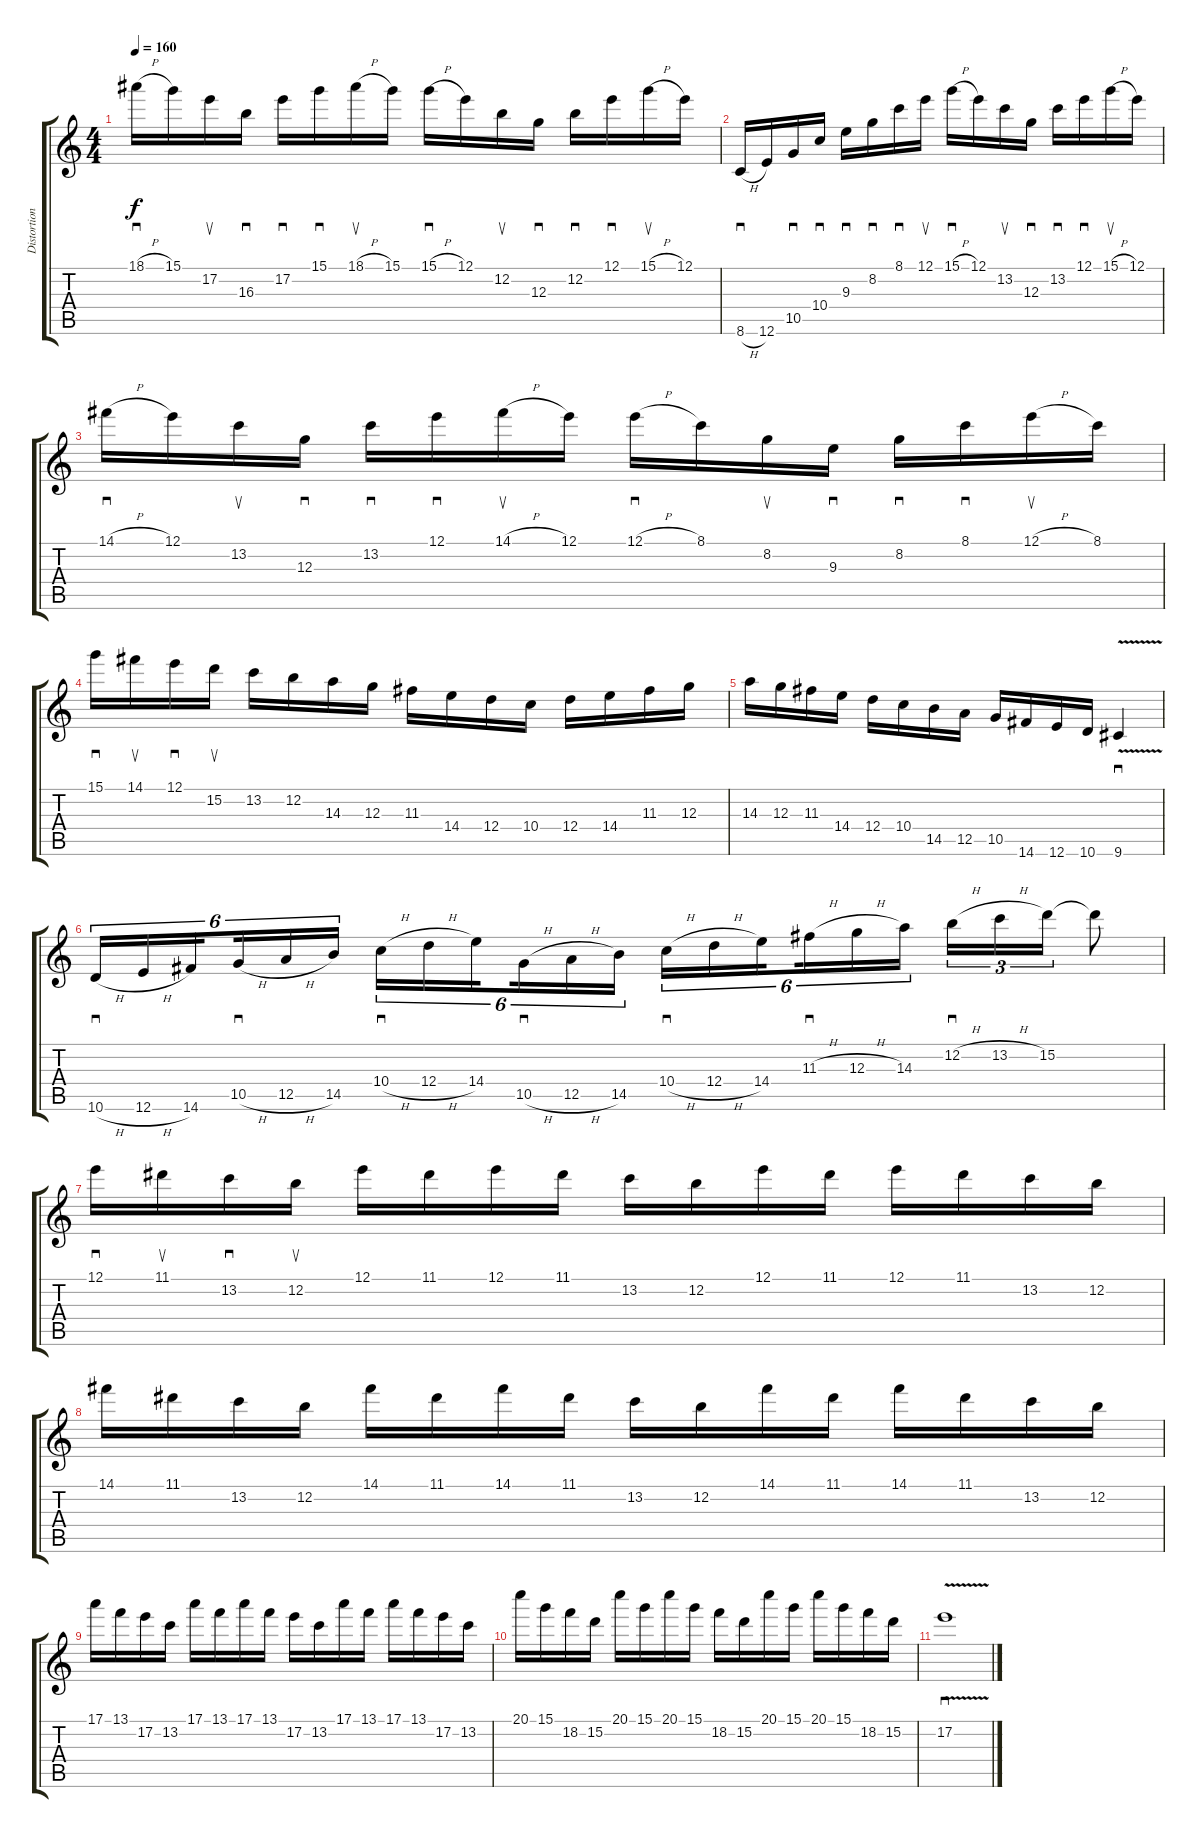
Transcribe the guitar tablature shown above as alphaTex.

\track ("Distortion Guitar" "Distortion") {instrument overdrivenguitar}
\staff {score tabs}
\tuning (E4 B3 G3 D3 A2 E2) {hide}
\ts (4 4)
\tempo 160
\clef g2
\ks c
18.1{h}.16{sd dy f} 15.1.16 17.2.16{su} 16.3.16{sd} 17.2.16{sd} 15.1.16{sd} 18.1{h}.16{su} 15.1.16 15.1{h}.16{sd} 12.1.16 12.2.16{su} 12.3.16{sd} 12.2.16{sd} 12.1.16{sd} 15.1{h}.16{su} 12.1.16 |
8.6{h}.16{sd} 12.6.16 10.5.16{sd} 10.4.16{sd} 9.3.16{sd} 8.2.16{sd} 8.1.16{sd} 12.1.16{su} 15.1{h}.16{sd} 12.1.16 13.2.16{su} 12.3.16{sd} 13.2.16{sd} 12.1.16{sd} 15.1{h}.16{su} 12.1.16 |
14.1{h}.16{sd} 12.1.16 13.2.16{su} 12.3.16{sd} 13.2.16{sd} 12.1.16{sd} 14.1{h}.16{su} 12.1.16 12.1{h}.16{sd} 8.1.16 8.2.16{su} 9.3.16{sd} 8.2.16{sd} 8.1.16{sd} 12.1{h}.16{su} 8.1.16 |
15.1.16{sd} 14.1.16{su} 12.1.16{sd} 15.2.16{su} 13.2.16 12.2.16 14.3.16 12.3.16 11.3.16 14.4.16 12.4.16 10.4.16 12.4.16 14.4.16 11.3.16 12.3.16 |
14.3.16 12.3.16 11.3.16 14.4.16 12.4.16 10.4.16 14.5.16 12.5.16 10.5.16 14.6.16 12.6.16 10.6.16 9.6{v}.4{sd} |
10.6{h}.16{sd tu (6 4)} 12.6{h}.16{tu (6 4)} 14.6.16{tu (6 4) beam splitsecondary} 10.5{h}.16{sd tu (6 4)} 12.5{h}.16{tu (6 4)} 14.5.16{tu (6 4)} 10.4{h}.16{sd tu (6 4)} 12.4{h}.16{tu (6 4)} 14.4.16{tu (6 4) beam splitsecondary} 10.5{h}.16{sd tu (6 4)} 12.5{h}.16{tu (6 4)} 14.5.16{tu (6 4)} 10.4{h}.16{sd tu (6 4)} 12.4{h}.16{tu (6 4)} 14.4.16{tu (6 4) beam splitsecondary} 11.3{h}.16{sd tu (6 4)} 12.3{h}.16{tu (6 4)} 14.3.16{tu (6 4)} 12.2{h}.16{sd tu (3 2)} 13.2{h}.16{tu (3 2)} 15.2.16{tu (3 2)} 15.2{t}.8 |
12.1.16{sd} 11.1.16{su} 13.2.16{sd} 12.2.16{su} 12.1.16 11.1.16 12.1.16 11.1.16 13.2.16 12.2.16 12.1.16 11.1.16 12.1.16 11.1.16 13.2.16 12.2.16 |
14.1.16 11.1.16 13.2.16 12.2.16 14.1.16 11.1.16 14.1.16 11.1.16 13.2.16 12.2.16 14.1.16 11.1.16 14.1.16 11.1.16 13.2.16 12.2.16 |
17.1.16 13.1.16 17.2.16 13.2.16 17.1.16 13.1.16 17.1.16 13.1.16 17.2.16 13.2.16 17.1.16 13.1.16 17.1.16 13.1.16 17.2.16 13.2.16 |
20.1.16 15.1.16 18.2.16 15.2.16 20.1.16 15.1.16 20.1.16 15.1.16 18.2.16 15.2.16 20.1.16 15.1.16 20.1.16 15.1.16 18.2.16 15.2.16 |
17.2{v}.1{sd}
